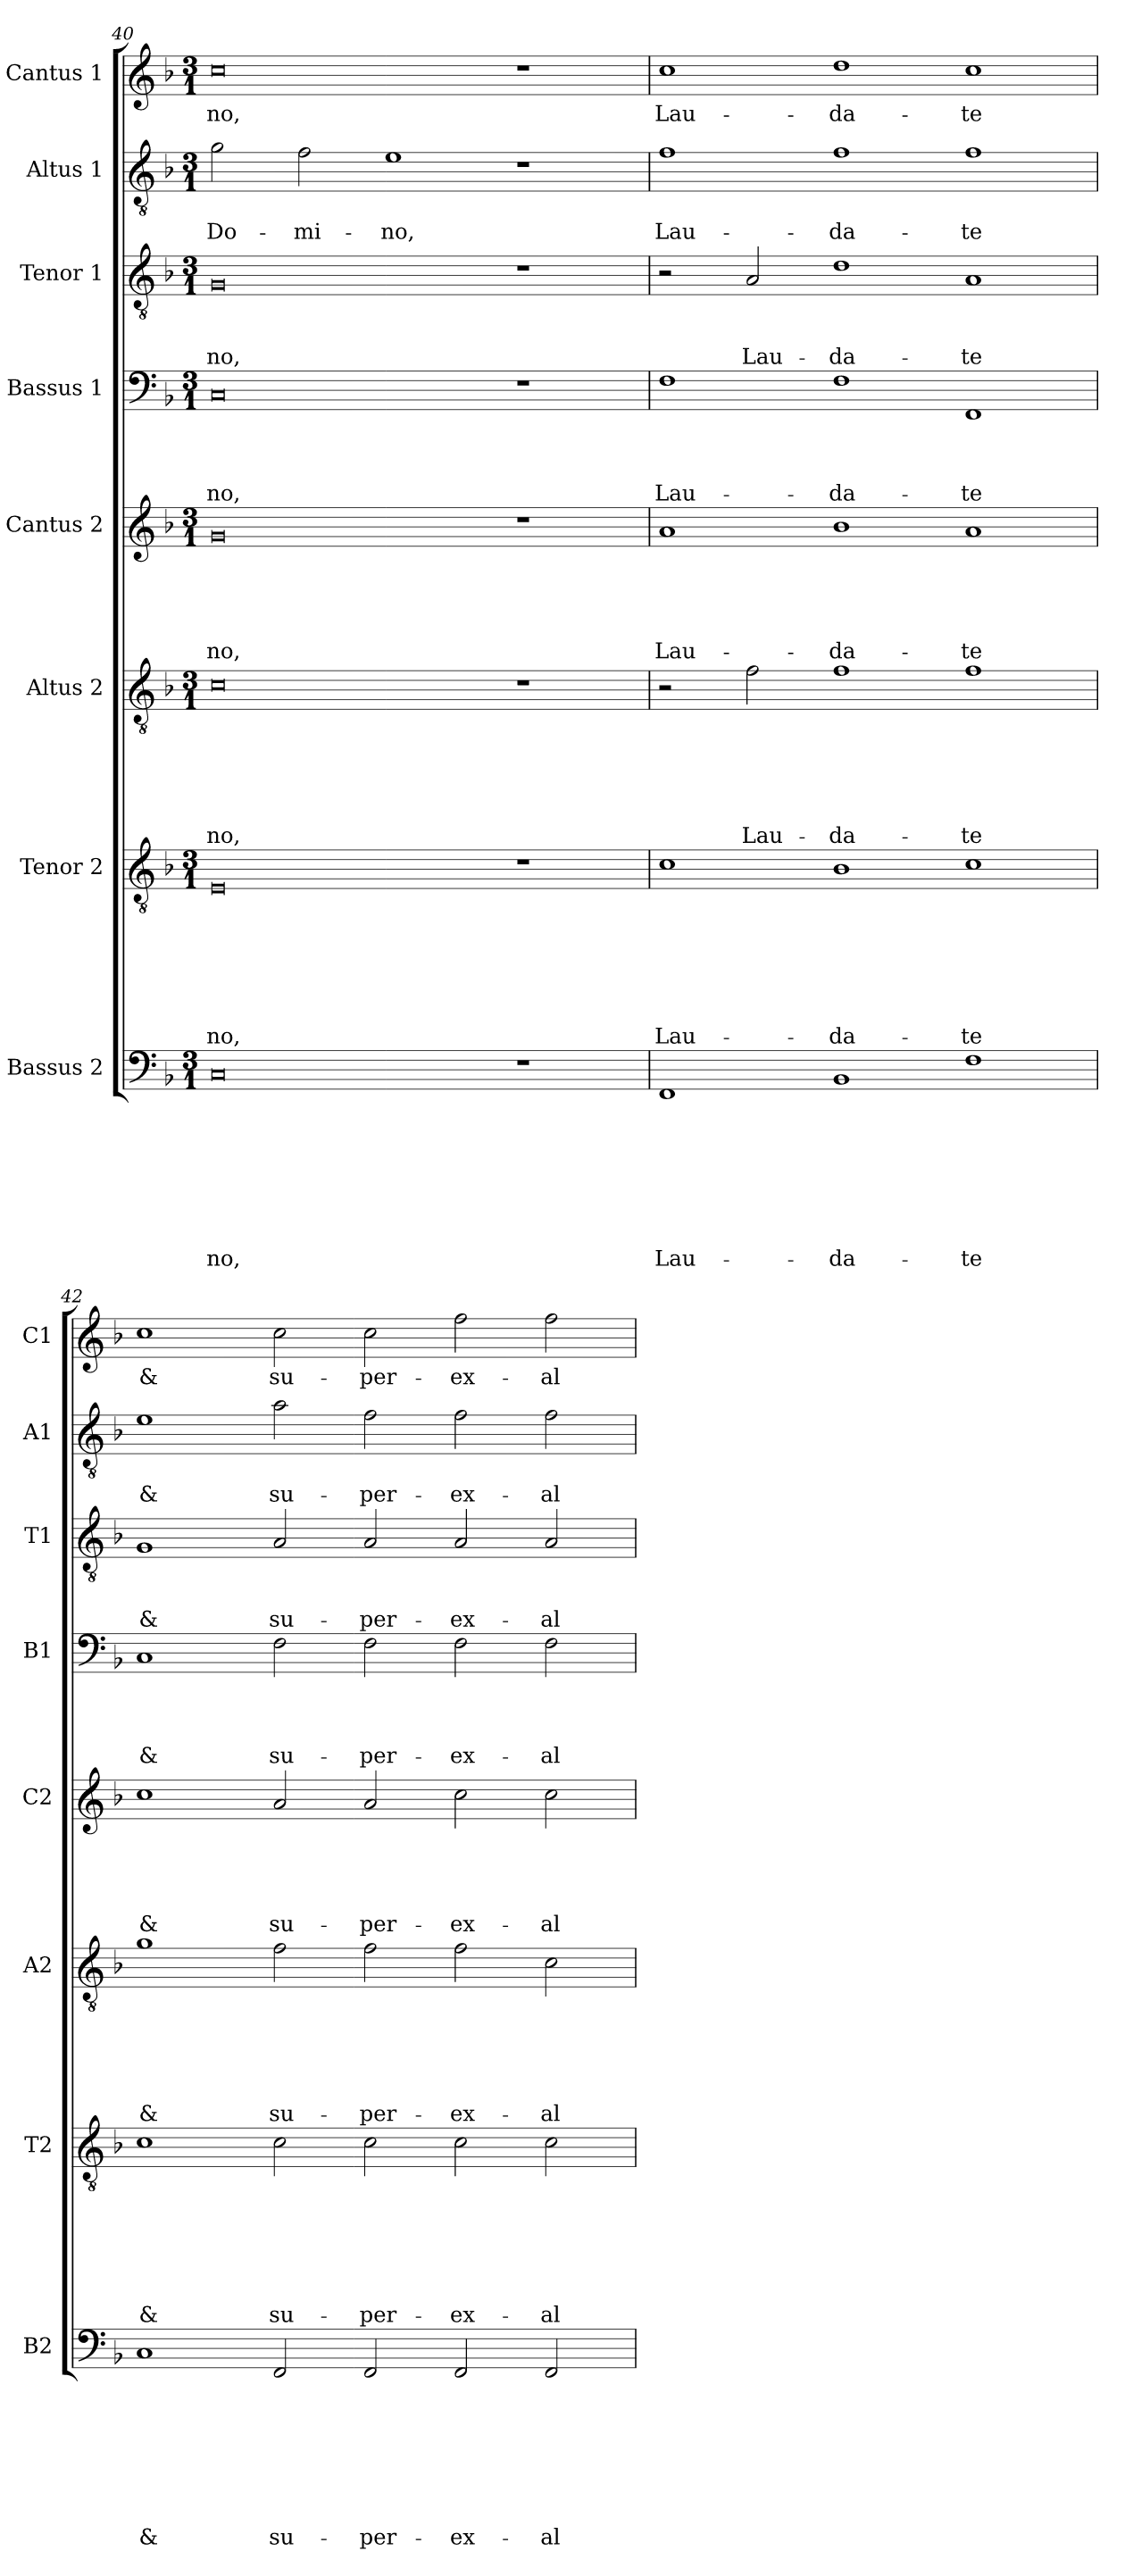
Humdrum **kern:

**kern	**text	**text	**text	**text	**text	**text	**text	**text	**kern	**text	**text	**text	**text	**text	**text	**text	**kern	**text	**text	**text	**text	**text	**text	**kern	**text	**text	**text	**text	**text	**kern	**text	**text	**text	**text	**kern	**text	**text	**text	**kern	**text	**text	**kern	**text
*part8	*part8	*part8	*part8	*part8	*part8	*part8	*part8	*part8	*part7	*part7	*part7	*part7	*part7	*part7	*part7	*part7	*part6	*part6	*part6	*part6	*part6	*part6	*part6	*part5	*part5	*part5	*part5	*part5	*part5	*part4	*part4	*part4	*part4	*part4	*part3	*part3	*part3	*part3	*part2	*part2	*part2	*part1	*part1
*staff8	*staff8	*staff8	*staff8	*staff8	*staff8	*staff8	*staff8	*staff8	*staff7	*staff7	*staff7	*staff7	*staff7	*staff7	*staff7	*staff7	*staff6	*staff6	*staff6	*staff6	*staff6	*staff6	*staff6	*staff5	*staff5	*staff5	*staff5	*staff5	*staff5	*staff4	*staff4	*staff4	*staff4	*staff4	*staff3	*staff3	*staff3	*staff3	*staff2	*staff2	*staff2	*staff1	*staff1
*I"Bassus 2	*	*	*	*	*	*	*	*	*I"Tenor 2	*	*	*	*	*	*	*	*I"Altus 2	*	*	*	*	*	*	*I"Cantus 2	*	*	*	*	*	*I"Bassus 1	*	*	*	*	*I"Tenor 1	*	*	*	*I"Altus 1	*	*	*I"Cantus 1	*
*I'B2	*	*	*	*	*	*	*	*	*I'T2	*	*	*	*	*	*	*	*I'A2	*	*	*	*	*	*	*I'C2	*	*	*	*	*	*I'B1	*	*	*	*	*I'T1	*	*	*	*I'A1	*	*	*I'C1	*
*clefF4	*	*	*	*	*	*	*	*	*clefGv2	*	*	*	*	*	*	*	*clefGv2	*	*	*	*	*	*	*clefG2	*	*	*	*	*	*clefF4	*	*	*	*	*clefGv2	*	*	*	*clefGv2	*	*	*clefG2	*
*k[b-]	*	*	*	*	*	*	*	*	*k[b-]	*	*	*	*	*	*	*	*k[b-]	*	*	*	*	*	*	*k[b-]	*	*	*	*	*	*k[b-]	*	*	*	*	*k[b-]	*	*	*	*k[b-]	*	*	*k[b-]	*
*d:	*	*	*	*	*	*	*	*	*d:	*	*	*	*	*	*	*	*d:	*	*	*	*	*	*	*d:	*	*	*	*	*	*d:	*	*	*	*	*d:	*	*	*	*d:	*	*	*d:	*
*M3/1	*	*	*	*	*	*	*	*	*M3/1	*	*	*	*	*	*	*	*M3/1	*	*	*	*	*	*	*M3/1	*	*	*	*	*	*M3/1	*	*	*	*	*M3/1	*	*	*	*M3/1	*	*	*M3/1	*
=40	=40	=40	=40	=40	=40	=40	=40	=40	=40	=40	=40	=40	=40	=40	=40	=40	=40	=40	=40	=40	=40	=40	=40	=40	=40	=40	=40	=40	=40	=40	=40	=40	=40	=40	=40	=40	=40	=40	=40	=40	=40	=40	=40
0C	.	.	.	.	.	.	.	-no,	0E	.	.	.	.	.	.	-no,	0c	.	.	.	.	.	-no,	0g	.	.	.	.	-no,	0C	.	.	.	-no,	0G	.	.	-no,	2g\	.	Do-	0cc	-no,
.	.	.	.	.	.	.	.	.	.	.	.	.	.	.	.	.	.	.	.	.	.	.	.	.	.	.	.	.	.	.	.	.	.	.	.	.	.	.	2f\	.	-mi-	.	.
.	.	.	.	.	.	.	.	.	.	.	.	.	.	.	.	.	.	.	.	.	.	.	.	.	.	.	.	.	.	.	.	.	.	.	.	.	.	.	1e	.	-no,	.	.
1r	.	.	.	.	.	.	.	.	1r	.	.	.	.	.	.	.	1r	.	.	.	.	.	.	1r	.	.	.	.	.	1r	.	.	.	.	1r	.	.	.	1r	.	.	1r	.
=41	=41	=41	=41	=41	=41	=41	=41	=41	=41	=41	=41	=41	=41	=41	=41	=41	=41	=41	=41	=41	=41	=41	=41	=41	=41	=41	=41	=41	=41	=41	=41	=41	=41	=41	=41	=41	=41	=41	=41	=41	=41	=41	=41
1FF	.	.	.	.	.	.	.	Lau-	1c	.	.	.	.	.	.	Lau-	2r	.	.	.	.	.	.	1a	.	.	.	.	Lau-	1F	.	.	.	Lau-	2r	.	.	.	1f	.	Lau-	1cc	Lau-
.	.	.	.	.	.	.	.	.	.	.	.	.	.	.	.	.	2f\	.	.	.	.	.	Lau-	.	.	.	.	.	.	.	.	.	.	.	2A/	.	.	Lau-	.	.	.	.	.
1BB-	.	.	.	.	.	.	.	-da-	1B-	.	.	.	.	.	.	-da-	1f	.	.	.	.	.	-da-	1b-	.	.	.	.	-da-	1F	.	.	.	-da-	1d	.	.	-da-	1f	.	-da-	1dd	-da-
1F	.	.	.	.	.	.	.	-te	1c	.	.	.	.	.	.	-te	1f	.	.	.	.	.	-te	1a	.	.	.	.	-te	1FF	.	.	.	-te	1A	.	.	-te	1f	.	-te	1cc	-te
!!LO:LB:g=z
=42	=42	=42	=42	=42	=42	=42	=42	=42	=42	=42	=42	=42	=42	=42	=42	=42	=42	=42	=42	=42	=42	=42	=42	=42	=42	=42	=42	=42	=42	=42	=42	=42	=42	=42	=42	=42	=42	=42	=42	=42	=42	=42	=42
1C	.	.	.	.	.	.	.	&	1c	.	.	.	.	.	.	&	1g	.	.	.	.	.	&	1cc	.	.	.	.	&	1C	.	.	.	&	1G	.	.	&	1e	.	&	1cc	&
2FF/	.	.	.	.	.	.	.	su-	2c\	.	.	.	.	.	.	su-	2f\	.	.	.	.	.	su-	2a/	.	.	.	.	su-	2F\	.	.	.	su-	2A/	.	.	su-	2a\	.	su-	2cc\	su-
2FF/	.	.	.	.	.	.	.	-per-	2c\	.	.	.	.	.	.	-per-	2f\	.	.	.	.	.	-per-	2a/	.	.	.	.	-per-	2F\	.	.	.	-per-	2A/	.	.	-per-	2f\	.	-per-	2cc\	-per-
2FF/	.	.	.	.	.	.	.	-ex-	2c\	.	.	.	.	.	.	-ex-	2f\	.	.	.	.	.	-ex-	2cc\	.	.	.	.	-ex-	2F\	.	.	.	-ex-	2A/	.	.	-ex-	2f\	.	-ex-	2ff\	-ex-
2FF/	.	.	.	.	.	.	.	-al-	2c\	.	.	.	.	.	.	-al-	2c\	.	.	.	.	.	-al-	2cc\	.	.	.	.	-al-	2F\	.	.	.	-al-	2A/	.	.	-al-	2f\	.	-al-	2ff\	-al-
=	=	=	=	=	=	=	=	=	=	=	=	=	=	=	=	=	=	=	=	=	=	=	=	=	=	=	=	=	=	=	=	=	=	=	=	=	=	=	=	=	=	=	=
*-	*-	*-	*-	*-	*-	*-	*-	*-	*-	*-	*-	*-	*-	*-	*-	*-	*-	*-	*-	*-	*-	*-	*-	*-	*-	*-	*-	*-	*-	*-	*-	*-	*-	*-	*-	*-	*-	*-	*-	*-	*-	*-	*-
